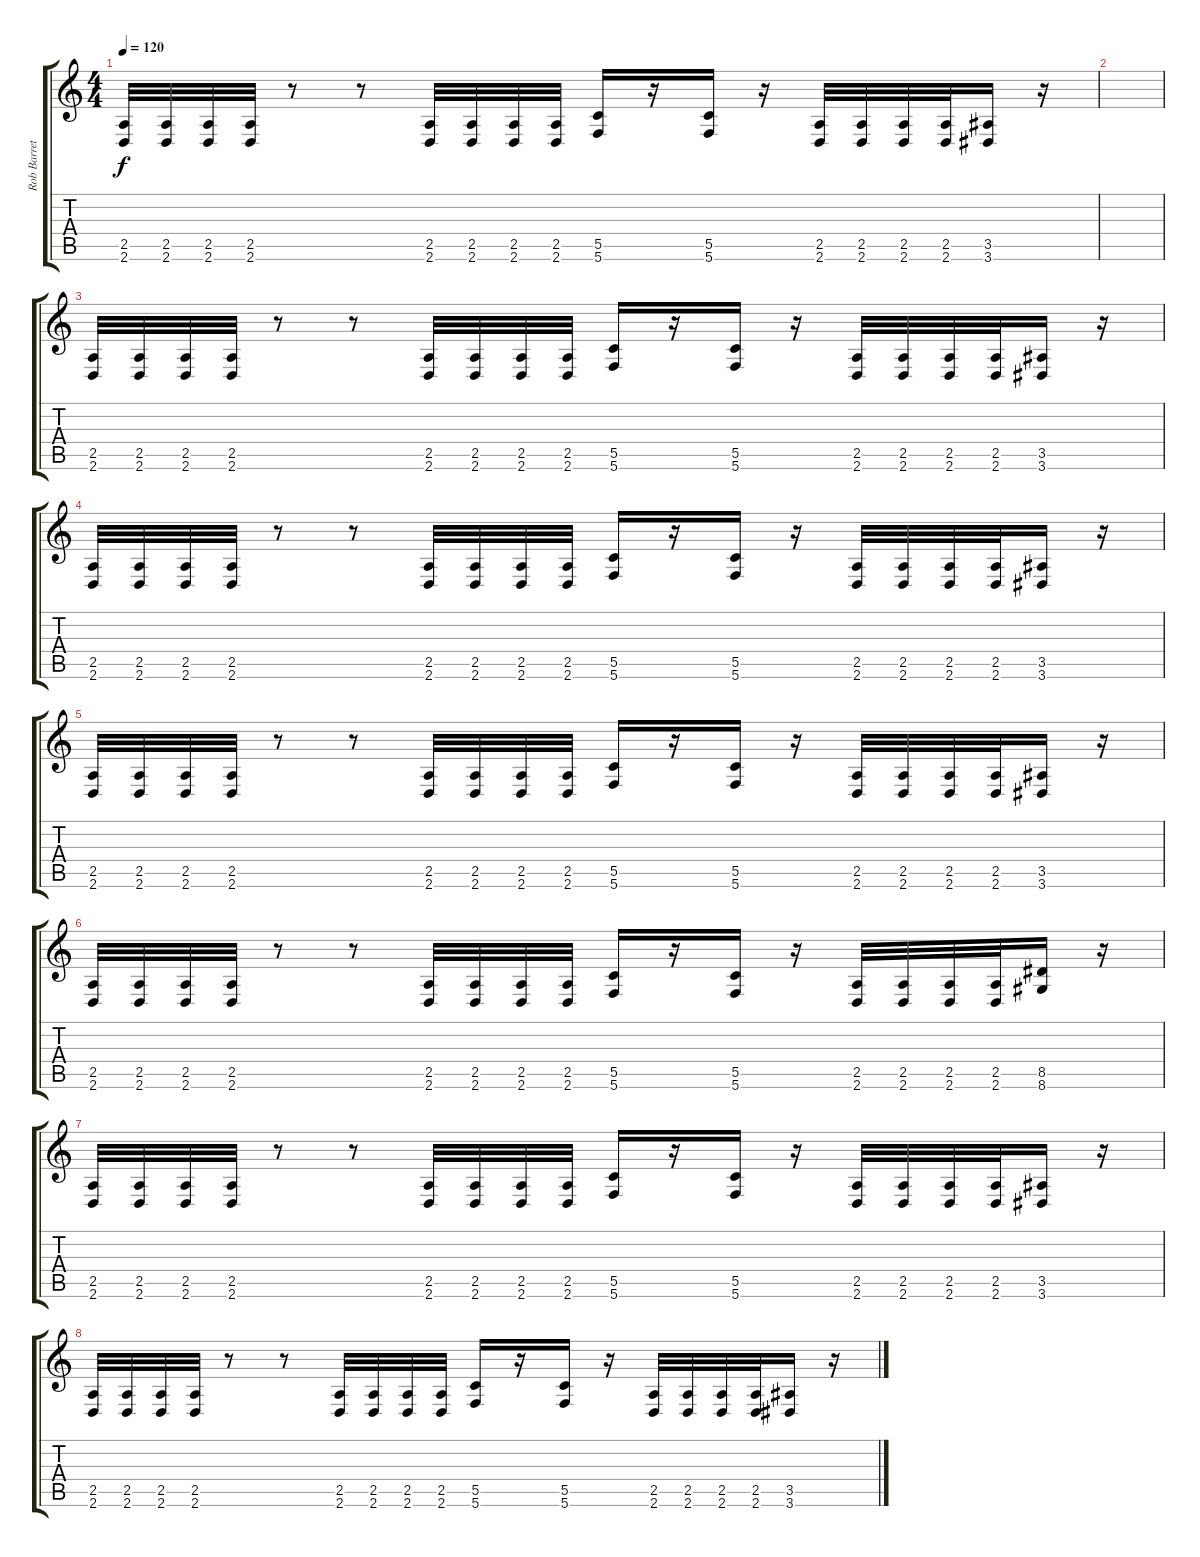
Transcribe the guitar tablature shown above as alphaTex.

\track ("Rob Barrett" "Rob Barret") {instrument distortionguitar}
\staff {score tabs}
\tuning (D4 A3 F3 C3 G2 C2) {hide}
\ts (4 4)
\tempo 120
\clef g2
\ks c
(2.5 2.6).32{dy f} (2.5 2.6).32 (2.5 2.6).32 (2.5 2.6).32 r.8 r.8 (2.5 2.6).32 (2.5 2.6).32 (2.5 2.6).32 (2.5 2.6).32 (5.5 5.6).16 r.16 (5.5 5.6).16 r.16 (2.5 2.6).32 (2.5 2.6).32 (2.5 2.6).32 (2.5 2.6).32 (3.5 3.6).16 r.16 |
|
(2.5 2.6).32 (2.5 2.6).32 (2.5 2.6).32 (2.5 2.6).32 r.8 r.8 (2.5 2.6).32 (2.5 2.6).32 (2.5 2.6).32 (2.5 2.6).32 (5.5 5.6).16 r.16 (5.5 5.6).16 r.16 (2.5 2.6).32 (2.5 2.6).32 (2.5 2.6).32 (2.5 2.6).32 (3.5 3.6).16 r.16 |
(2.5 2.6).32 (2.5 2.6).32 (2.5 2.6).32 (2.5 2.6).32 r.8 r.8 (2.5 2.6).32 (2.5 2.6).32 (2.5 2.6).32 (2.5 2.6).32 (5.5 5.6).16 r.16 (5.5 5.6).16 r.16 (2.5 2.6).32 (2.5 2.6).32 (2.5 2.6).32 (2.5 2.6).32 (3.5 3.6).16 r.16 |
(2.5 2.6).32 (2.5 2.6).32 (2.5 2.6).32 (2.5 2.6).32 r.8 r.8 (2.5 2.6).32 (2.5 2.6).32 (2.5 2.6).32 (2.5 2.6).32 (5.5 5.6).16 r.16 (5.5 5.6).16 r.16 (2.5 2.6).32 (2.5 2.6).32 (2.5 2.6).32 (2.5 2.6).32 (3.5 3.6).16 r.16 |
(2.5 2.6).32 (2.5 2.6).32 (2.5 2.6).32 (2.5 2.6).32 r.8 r.8 (2.5 2.6).32 (2.5 2.6).32 (2.5 2.6).32 (2.5 2.6).32 (5.5 5.6).16 r.16 (5.5 5.6).16 r.16 (2.5 2.6).32 (2.5 2.6).32 (2.5 2.6).32 (2.5 2.6).32 (8.5 8.6).16 r.16 |
(2.5 2.6).32 (2.5 2.6).32 (2.5 2.6).32 (2.5 2.6).32 r.8 r.8 (2.5 2.6).32 (2.5 2.6).32 (2.5 2.6).32 (2.5 2.6).32 (5.5 5.6).16 r.16 (5.5 5.6).16 r.16 (2.5 2.6).32 (2.5 2.6).32 (2.5 2.6).32 (2.5 2.6).32 (3.5 3.6).16 r.16 |
(2.5 2.6).32 (2.5 2.6).32 (2.5 2.6).32 (2.5 2.6).32 r.8 r.8 (2.5 2.6).32 (2.5 2.6).32 (2.5 2.6).32 (2.5 2.6).32 (5.5 5.6).16 r.16 (5.5 5.6).16 r.16 (2.5 2.6).32 (2.5 2.6).32 (2.5 2.6).32 (2.5 2.6).32 (3.5 3.6).16 r.16
